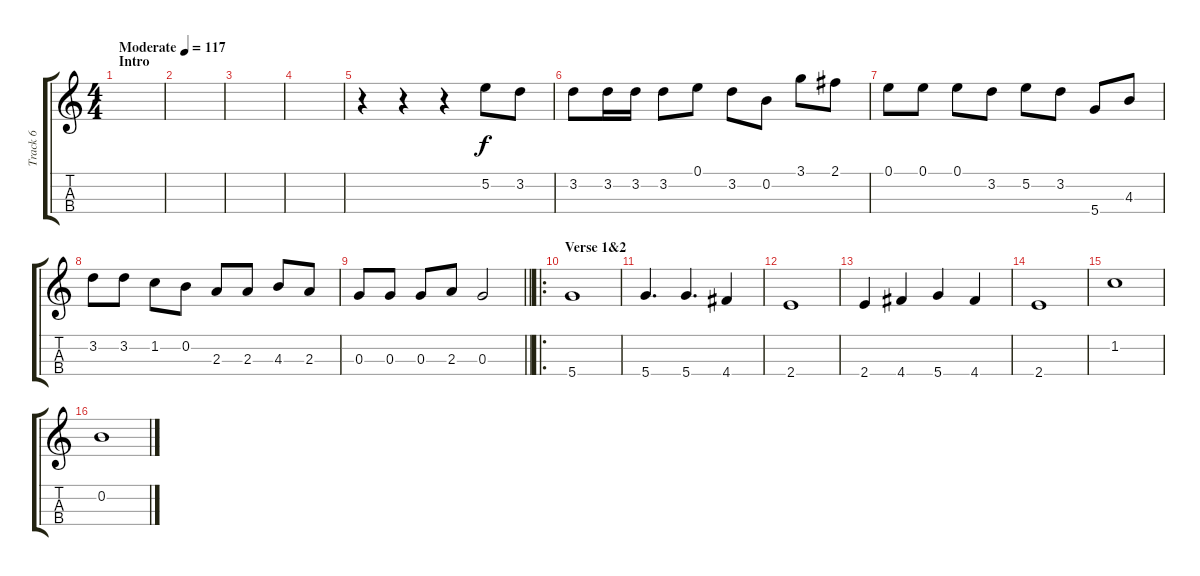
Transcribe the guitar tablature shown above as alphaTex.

\track ("Track 6" "Track 6") {instrument violin}
\staff {score tabs}
\tuning (E5 B4 G4 D4) {hide}
\ts (4 4)
\section ("" "Intro")
\tempo (117 "Moderate")
\clef g2
\ks c
|
|
|
|
r.4 r.4 r.4 5.2.8{volume 11} 3.2.8 |
3.2.8 3.2.16 3.2.16 3.2.8 0.1.8 3.2.8 0.2.8 3.1.8 2.1.8 |
0.1.8 0.1.8 0.1.8 3.2.8 5.2.8 3.2.8 5.4.8 4.3.8 |
3.2.8 3.2.8 1.2.8 0.2.8 2.3.8 2.3.8 4.3.8 2.3.8 |
\barLineRight lightlight
0.3.8 0.3.8 0.3.8 2.3.8 0.3.2 |
\ro
\section ("" "Verse 1&2")
5.4.1{volume 9} |
5.4.4{d} 5.4.4{d} 4.4.4 |
2.4.1 |
2.4.4{volume 13} 4.4.4 5.4.4 4.4.4 |
2.4.1{volume 9} |
1.2.1 |
0.2.1
